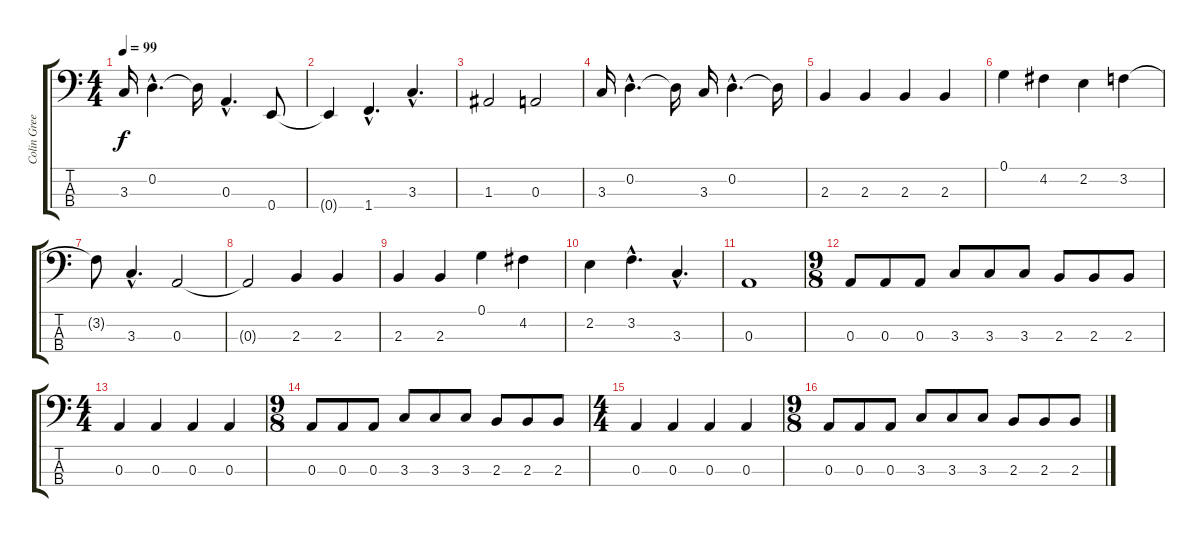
\track ("Colin Greenwood" "Colin Gree") {instrument electricbassfinger}
\staff {score tabs}
\tuning (G2 D2 A1 E1) {hide}
\ts (4 4)
\tempo 99
\clef f4
\ks c
3.3.16{dy f} 0.2{hac}.4{d} 0.2{t}.16 0.3{hac}.4{d} 0.4.8 |
0.4{t}.4 1.4{hac}.4{d} 3.3{hac}.4{d} |
1.3.2 0.3.2 |
3.3.16 0.2{hac}.4{d} 0.2{t}.16 3.3.16 0.2{hac}.4{d} 0.2{t}.16 |
2.3.4 2.3.4 2.3.4 2.3.4 |
0.1.4 4.2.4 2.2.4 3.2.4 |
3.2{t}.8 3.3{hac}.4{d} 0.3.2 |
0.3{t}.2 2.3.4 2.3.4 |
2.3.4 2.3.4 0.1.4 4.2.4 |
2.2.4 3.2{hac}.4{d} 3.3{hac}.4{d} |
0.3.1 |
\ts (9 8)
0.3.8 0.3.8 0.3.8 3.3.8 3.3.8 3.3.8 2.3.8 2.3.8 2.3.8 |
\ts (4 4)
0.3.4 0.3.4 0.3.4 0.3.4 |
\ts (9 8)
0.3.8 0.3.8 0.3.8 3.3.8 3.3.8 3.3.8 2.3.8 2.3.8 2.3.8 |
\ts (4 4)
0.3.4 0.3.4 0.3.4 0.3.4 |
\ts (9 8)
0.3.8 0.3.8 0.3.8 3.3.8 3.3.8 3.3.8 2.3.8 2.3.8 2.3.8
